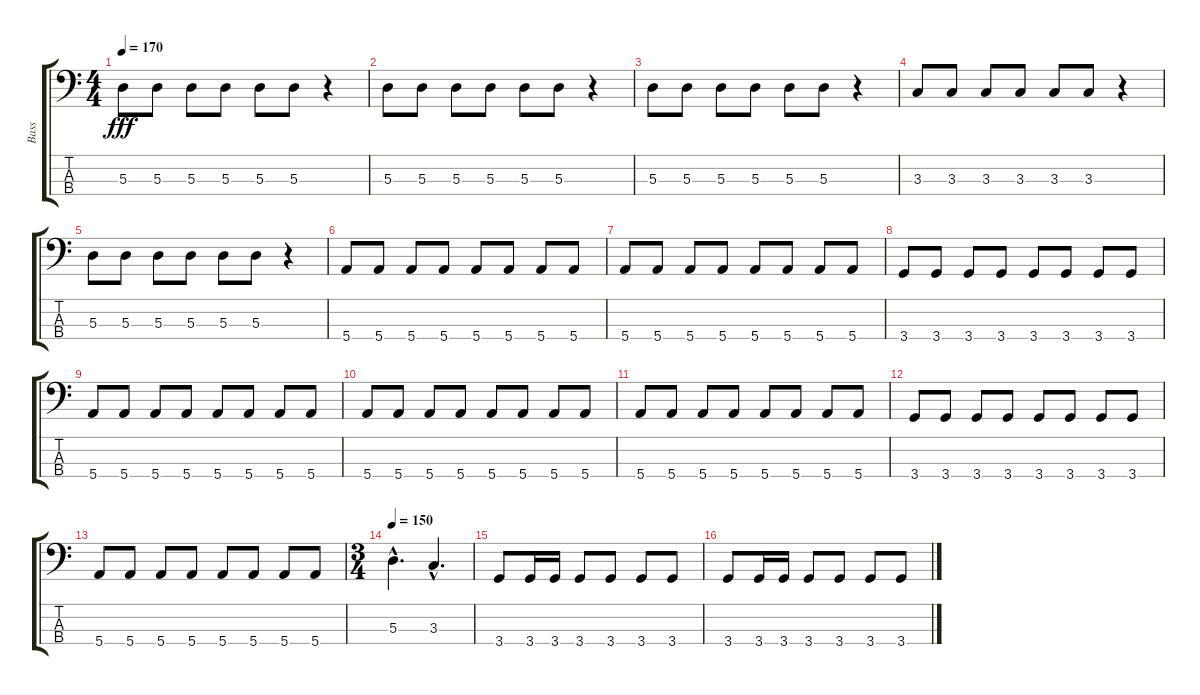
\track ("Bass" "Bass") {instrument electricbassfinger}
\staff {score tabs}
\tuning (G2 D2 A1 E1) {hide}
\ts (4 4)
\tempo 170
\clef f4
\ks c
5.3.8{dy fff} 5.3.8 5.3.8 5.3.8 5.3.8 5.3.8 r.4 |
5.3.8 5.3.8 5.3.8 5.3.8 5.3.8 5.3.8 r.4 |
5.3.8 5.3.8 5.3.8 5.3.8 5.3.8 5.3.8 r.4 |
3.3.8 3.3.8 3.3.8 3.3.8 3.3.8 3.3.8 r.4 |
5.3.8 5.3.8 5.3.8 5.3.8 5.3.8 5.3.8 r.4 |
5.4.8 5.4.8 5.4.8 5.4.8 5.4.8 5.4.8 5.4.8 5.4.8 |
5.4.8 5.4.8 5.4.8 5.4.8 5.4.8 5.4.8 5.4.8 5.4.8 |
3.4.8 3.4.8 3.4.8 3.4.8 3.4.8 3.4.8 3.4.8 3.4.8 |
5.4.8 5.4.8 5.4.8 5.4.8 5.4.8 5.4.8 5.4.8 5.4.8 |
5.4.8 5.4.8 5.4.8 5.4.8 5.4.8 5.4.8 5.4.8 5.4.8 |
5.4.8 5.4.8 5.4.8 5.4.8 5.4.8 5.4.8 5.4.8 5.4.8 |
3.4.8 3.4.8 3.4.8 3.4.8 3.4.8 3.4.8 3.4.8 3.4.8 |
5.4.8 5.4.8 5.4.8 5.4.8 5.4.8 5.4.8 5.4.8 5.4.8 |
\ts (3 4)
\tempo 150
5.3{hac}.4{d} 3.3{hac}.4{d} |
3.4.8 3.4.16 3.4.16 3.4.8 3.4.8 3.4.8 3.4.8 |
3.4.8 3.4.16 3.4.16 3.4.8 3.4.8 3.4.8 3.4.8
